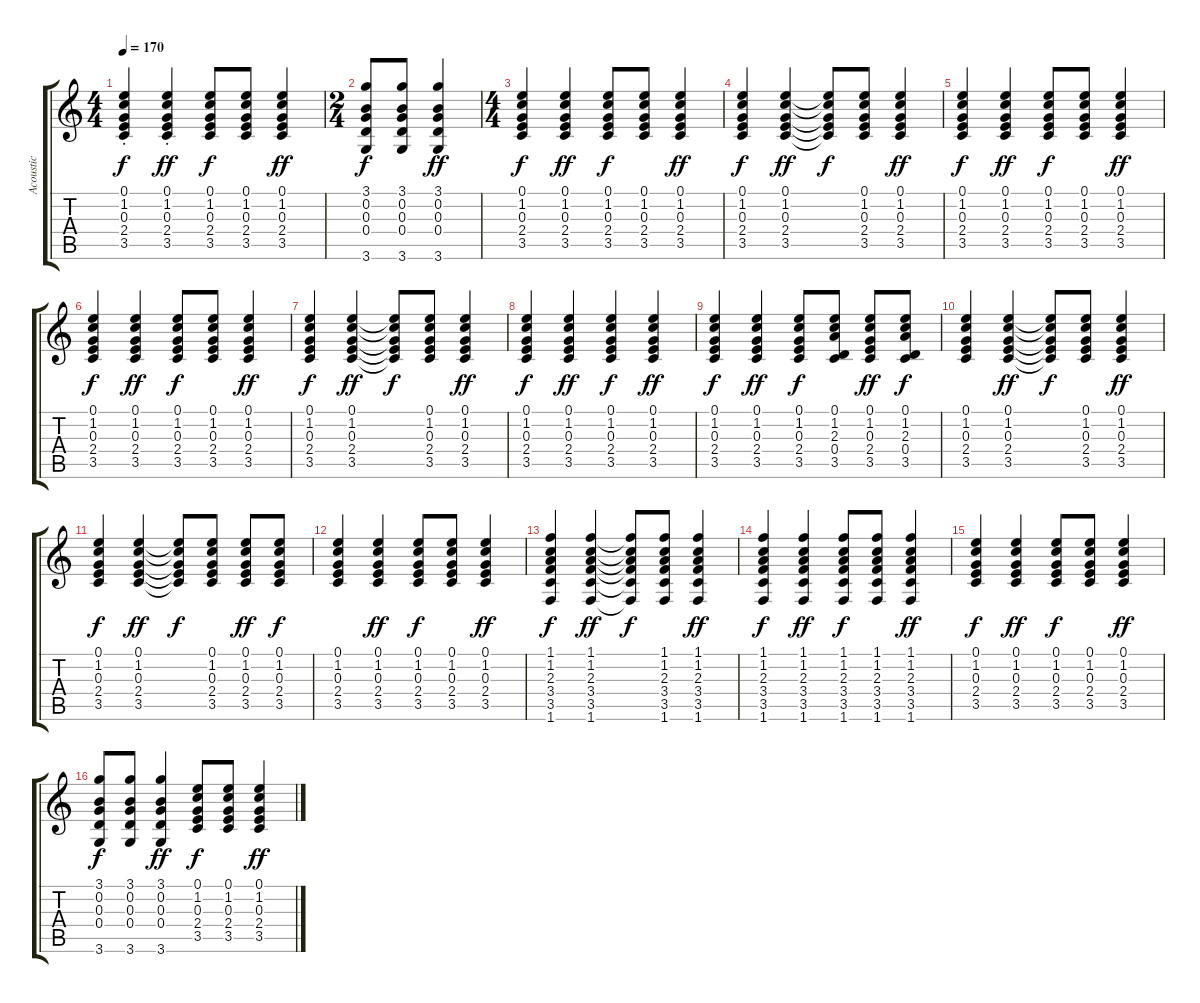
\track ("Acoustic" "Acoustic") {instrument acousticguitarsteel}
\staff {score tabs}
\tuning (E4 B3 G3 D3 A2 E2) {hide}
\ts (4 4)
\tempo 170
\clef g2
\ks c
(0.1{st} 1.2{st} 0.3{st} 2.4{st} 3.5{st}).4{dy f} (0.1{st} 1.2{st} 0.3{st} 2.4{st} 3.5{st}).4{dy ff} (0.1 1.2 0.3 2.4 3.5).8{dy f} (0.1 1.2 0.3 2.4 3.5).8 (0.1 1.2 0.3 2.4 3.5).4{dy ff} |
\ts (2 4)
(3.1 0.2 0.3 0.4 3.6).8{dy f} (3.1 0.2 0.3 0.4 3.6).8 (3.1 0.2 0.3 0.4 3.6).4{dy ff} |
\ts (4 4)
(0.1 1.2 0.3 2.4 3.5).4{dy f} (0.1 1.2 0.3 2.4 3.5).4{dy ff} (0.1 1.2 0.3 2.4 3.5).8{dy f} (0.1 1.2 0.3 2.4 3.5).8 (0.1 1.2 0.3 2.4 3.5).4{dy ff} |
(0.1 1.2 0.3 2.4 3.5).4{dy f} (0.1 1.2 0.3 2.4 3.5).4{dy ff} (0.1{t} 1.2{t} 0.3{t} 2.4{t} 3.5{t}).8{dy f} (0.1 1.2 0.3 2.4 3.5).8 (0.1 1.2 0.3 2.4 3.5).4{dy ff} |
(0.1 1.2 0.3 2.4 3.5).4{dy f} (0.1 1.2 0.3 2.4 3.5).4{dy ff} (0.1 1.2 0.3 2.4 3.5).8{dy f} (0.1 1.2 0.3 2.4 3.5).8 (0.1 1.2 0.3 2.4 3.5).4{dy ff} |
(0.1 1.2 0.3 2.4 3.5).4{dy f} (0.1 1.2 0.3 2.4 3.5).4{dy ff} (0.1 1.2 0.3 2.4 3.5).8{dy f} (0.1 1.2 0.3 2.4 3.5).8 (0.1 1.2 0.3 2.4 3.5).4{dy ff} |
(0.1 1.2 0.3 2.4 3.5).4{dy f} (0.1 1.2 0.3 2.4 3.5).4{dy ff} (0.1{t} 1.2{t} 0.3{t} 2.4{t} 3.5{t}).8{dy f} (0.1 1.2 0.3 2.4 3.5).8 (0.1 1.2 0.3 2.4 3.5).4{dy ff} |
(0.1 1.2 0.3 2.4 3.5).4{dy f} (0.1 1.2 0.3 2.4 3.5).4{dy ff} (0.1 1.2 0.3 2.4 3.5).4{dy f} (0.1 1.2 0.3 2.4 3.5).4{dy ff} |
(0.1 1.2 0.3 2.4 3.5).4{dy f} (0.1 1.2 0.3 2.4 3.5).4{dy ff} (0.1 1.2 0.3 2.4 3.5).8{dy f} (0.1 1.2 2.3 0.4 3.5).8 (0.1 1.2 0.3 2.4 3.5).8{dy ff} (0.1 1.2 2.3 0.4 3.5).8{dy f} |
(0.1 1.2 0.3 2.4 3.5).4 (0.1 1.2 0.3 2.4 3.5).4{dy ff} (0.1{t} 1.2{t} 0.3{t} 2.4{t} 3.5{t}).8{dy f} (0.1 1.2 0.3 2.4 3.5).8 (0.1 1.2 0.3 2.4 3.5).4{dy ff} |
(0.1 1.2 0.3 2.4 3.5).4{dy f} (0.1 1.2 0.3 2.4 3.5).4{dy ff} (0.1{t} 1.2{t} 0.3{t} 2.4{t} 3.5{t}).8{dy f} (0.1 1.2 0.3 2.4 3.5).8 (0.1 1.2 0.3 2.4 3.5).8{dy ff} (0.1 1.2 0.3 2.4 3.5).8{dy f} |
(0.1 1.2 0.3 2.4 3.5).4 (0.1 1.2 0.3 2.4 3.5).4{dy ff} (0.1 1.2 0.3 2.4 3.5).8{dy f} (0.1 1.2 0.3 2.4 3.5).8 (0.1 1.2 0.3 2.4 3.5).4{dy ff} |
(1.1 1.2 2.3 3.4 3.5 1.6).4{dy f} (1.1 1.2 2.3 3.4 3.5 1.6).4{dy ff} (1.1{t} 1.2{t} 2.3{t} 3.4{t} 3.5{t} 1.6{t}).8{dy f} (1.1 1.2 2.3 3.4 3.5 1.6).8 (1.1 1.2 2.3 3.4 3.5 1.6).4{dy ff} |
(1.1 1.2 2.3 3.4 3.5 1.6).4{dy f} (1.1 1.2 2.3 3.4 3.5 1.6).4{dy ff} (1.1 1.2 2.3 3.4 3.5 1.6).8{dy f} (1.1 1.2 2.3 3.4 3.5 1.6).8 (1.1 1.2 2.3 3.4 3.5 1.6).4{dy ff} |
(0.1 1.2 0.3 2.4 3.5).4{dy f} (0.1 1.2 0.3 2.4 3.5).4{dy ff} (0.1 1.2 0.3 2.4 3.5).8{dy f} (0.1 1.2 0.3 2.4 3.5).8 (0.1 1.2 0.3 2.4 3.5).4{dy ff} |
(3.1 0.2 0.3 0.4 3.6).8{dy f} (3.1 0.2 0.3 0.4 3.6).8 (3.1 0.2 0.3 0.4 3.6).4{dy ff} (0.1 1.2 0.3 2.4 3.5).8{dy f} (0.1 1.2 0.3 2.4 3.5).8 (0.1 1.2 0.3 2.4 3.5).4{dy ff}
